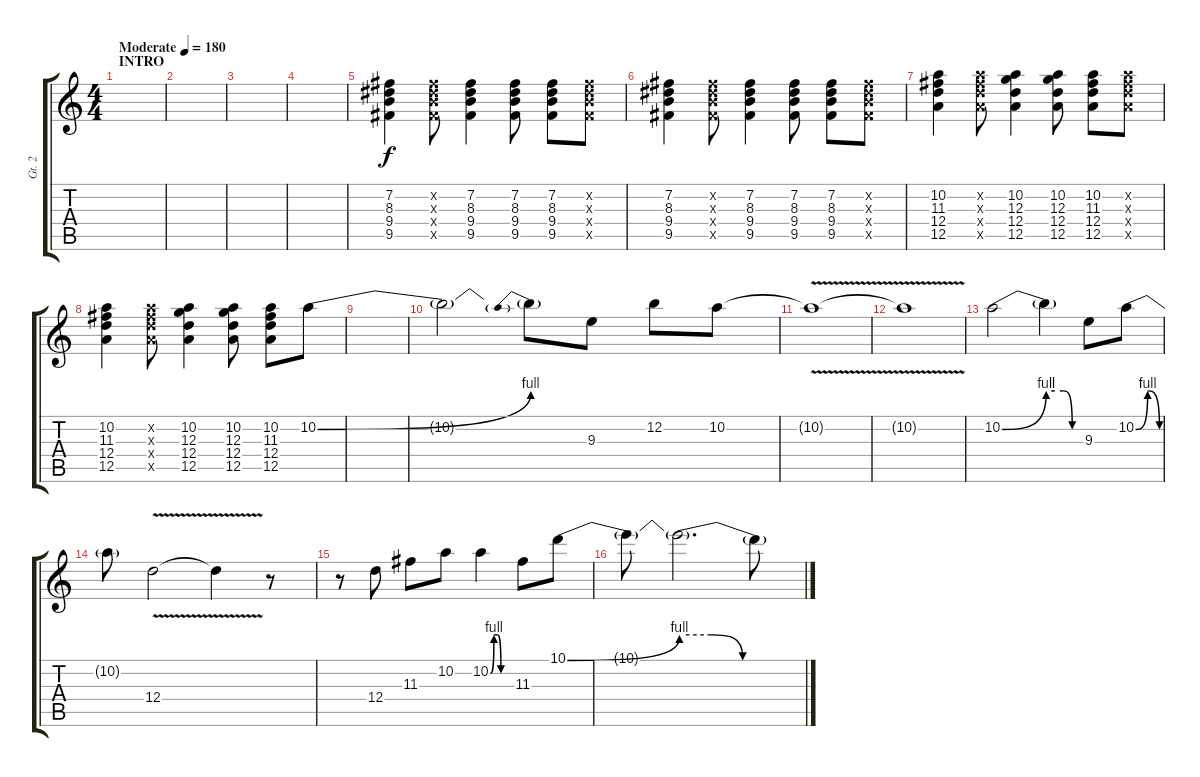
\track ("Gt. 2" "Gt. 2") {instrument overdrivenguitar}
\staff {score tabs}
\tuning (E4 B3 G3 D3 A2 E2) {hide}
\ts (4 4)
\section ("" "INTRO")
\tempo (180 "Moderate")
\clef g2
\ks c
|
|
|
|
(7.2 8.3 9.4 9.5).4 (7.2{x} 8.3{x} 9.4{x} 9.5{x}).8 (7.2 8.3 9.4 9.5).4 (7.2 8.3 9.4 9.5).8 (7.2 8.3 9.4 9.5).8 (7.2{x} 8.3{x} 9.4{x} 9.5{x}).8 |
(7.2 8.3 9.4 9.5).4 (7.2{x} 8.3{x} 9.4{x} 9.5{x}).8 (7.2 8.3 9.4 9.5).4 (7.2 8.3 9.4 9.5).8 (7.2 8.3 9.4 9.5).8 (7.2{x} 8.3{x} 9.4{x} 9.5{x}).8 |
(10.2 11.3 12.4 12.5).4 (10.2{x} 11.3{x} 12.4{x} 12.5{x}).8 (10.2 12.3 12.4 12.5).4 (10.2 12.3 12.4 12.5).8 (10.2 11.3 12.4 12.5).8 (10.2{x} 11.3{x} 12.4{x} 12.5{x}).8 |
(10.2 11.3 12.4 12.5).4 (10.2{x} 11.3{x} 12.4{x} 12.5{x}).8 (10.2 12.3 12.4 12.5).4 (10.2 12.3 12.4 12.5).8 (10.2 11.3 12.4 12.5).8 10.2{be (bend 0 0 60 4)}.8 |
|
10.2{t}.2 10.2{be (prebend 0 4 60 4) t}.8 9.3.8 12.2.8 10.2.8 |
10.2{v t}.1 |
10.2{t}.1 |
10.2{be (bend 0 0 60 4)}.2 10.2{be (custom 0 4 15 4 30 4 45 0 60 0) t}.4 9.3.8 10.2{be (bendrelease 0 0 20 4 30 4 60 0)}.8 |
10.2{t}.8 12.4{v}.2 12.4{t}.4 r.8 |
r.8 12.4.8 11.3.8 10.2.8 10.2{be (custom 0 0 10 4 20 4 30 0 60 0)}.4 11.3.8 10.1{be (bend 0 0 60 4)}.8 |
10.1{t}.8 10.1{be (custom 0 4 15 4 30 0 60 0) t}.2{d} 10.1{t}.8
